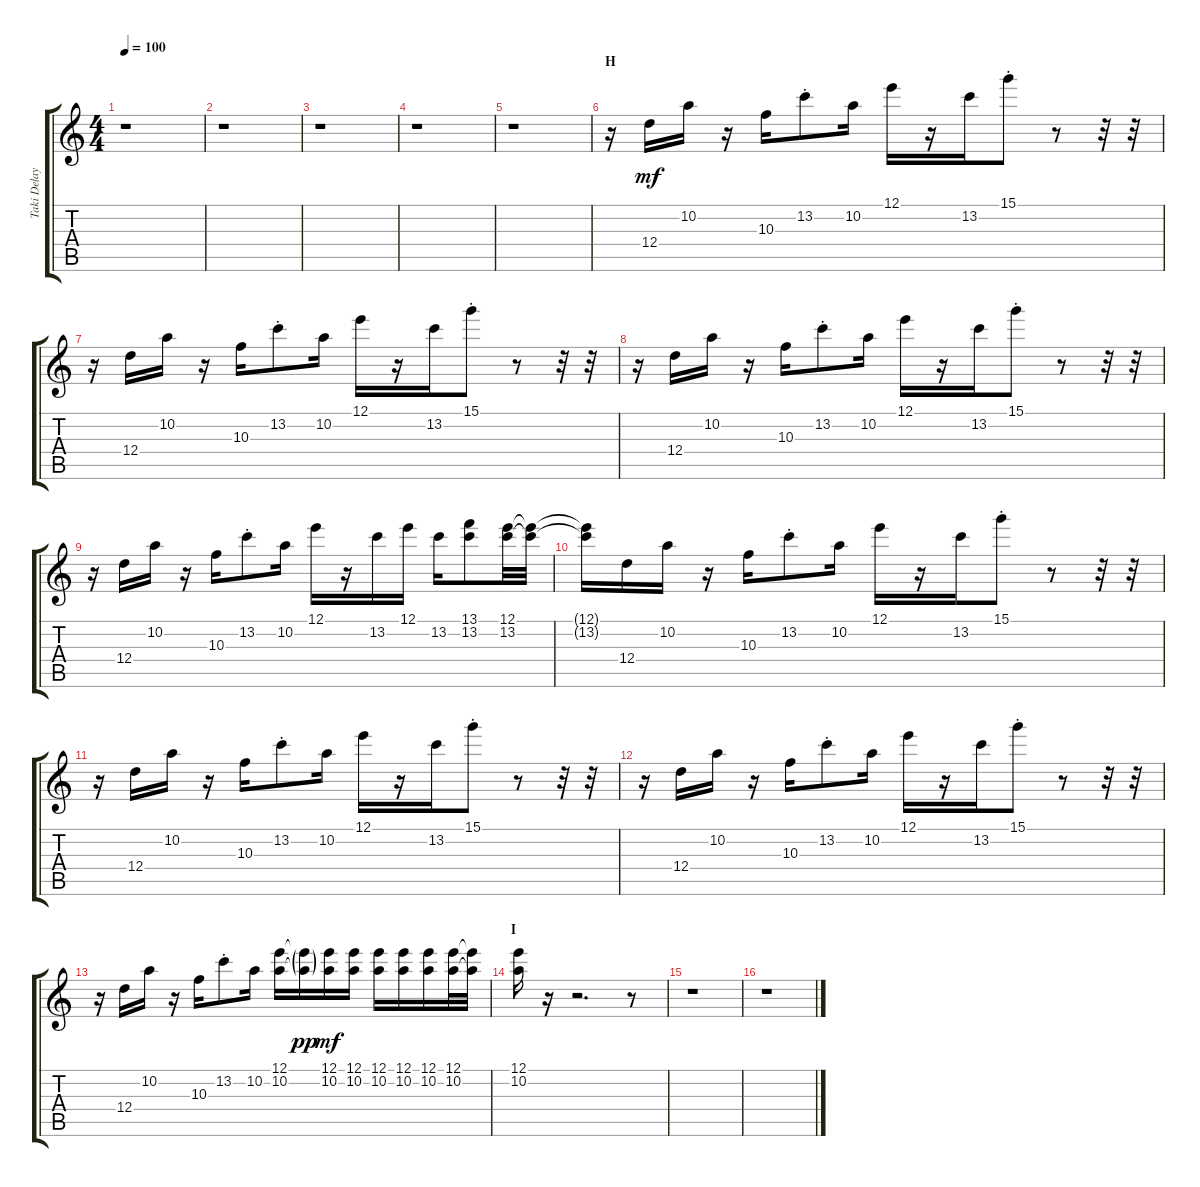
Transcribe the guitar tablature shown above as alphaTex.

\track ("Taki Delay Mix" "Taki Delay") {instrument electricguitarclean}
\staff {score tabs}
\tuning (E4 B3 G3 D3 A2 E2) {hide}
\ts (4 4)
\tempo 100
\clef g2
\ks c
r.1{dy mf} |
r.1 |
r.1 |
r.1 |
r.1 |
\section ("" "H")
r.16 12.4.16 10.2.16 r.16 10.3.16 13.2{st}.8 10.2.16 12.1.16 r.16 13.2.16 15.1{st}.8 r.8 r.32 r.32 |
r.16 12.4.16 10.2.16 r.16 10.3.16 13.2{st}.8 10.2.16 12.1.16 r.16 13.2.16 15.1{st}.8 r.8 r.32 r.32 |
r.16 12.4.16 10.2.16 r.16 10.3.16 13.2{st}.8 10.2.16 12.1.16 r.16 13.2.16 15.1{st}.8 r.8 r.32 r.32 |
r.16 12.4.16 10.2.16 r.16 10.3.16 13.2{st}.8 10.2.16 12.1.16 r.16 13.2.16 12.1.16 13.2.16 (13.1 13.2).8 (12.1 13.2).32 (12.1{t} 13.2{t}).32 |
(12.1{t} 13.2{t}).16 12.4.16 10.2.16 r.16 10.3.16 13.2{st}.8 10.2.16 12.1.16 r.16 13.2.16 15.1{st}.8 r.8 r.32 r.32 |
r.16 12.4.16 10.2.16 r.16 10.3.16 13.2{st}.8 10.2.16 12.1.16 r.16 13.2.16 15.1{st}.8 r.8 r.32 r.32 |
r.16 12.4.16 10.2.16 r.16 10.3.16 13.2{st}.8 10.2.16 12.1.16 r.16 13.2.16 15.1{st}.8 r.8 r.32 r.32 |
r.16 12.4.16 10.2.16 r.16 10.3.16 13.2{st}.8 10.2.16 (12.1 10.2).16 (12.1{g t} 10.2{g t}).16{dy pp} (12.1 10.2).16{dy mf} (12.1 10.2).16 (12.1 10.2).16 (12.1 10.2).16 (12.1 10.2).16 (12.1 10.2).32 (12.1{t} 10.2{t}).32 |
\section ("" "I")
(12.1 10.2).16 r.16 r.2{d} r.8 |
r.1 |
r.1
